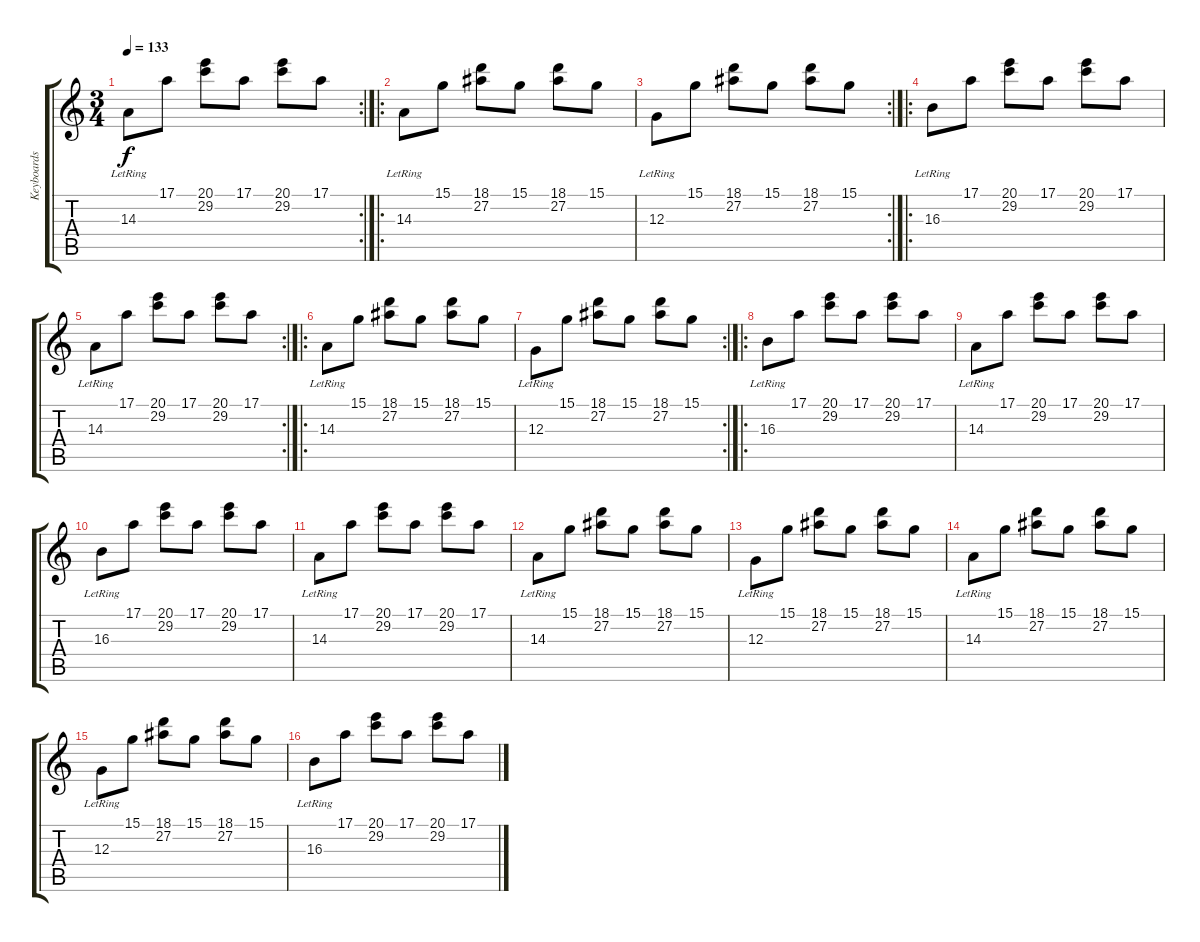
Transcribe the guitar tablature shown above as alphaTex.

\track ("Keyboards" "Keyboards") {instrument acousticgrandpiano}
\staff {score tabs}
\tuning (E4 B3 G3 D3 A2 E2) {hide}
\rc 2
\ts (3 4)
\tempo 133
\clef g2
\ks c
14.3{lr}.8{dy f} 17.1.8 (20.1 29.2).8 17.1.8 (20.1 29.2).8 17.1.8 |
\ro
14.3{lr}.8 15.1.8 (18.1 27.2).8 15.1.8 (18.1 27.2).8 15.1.8 |
\rc 2
12.3{lr}.8 15.1.8 (18.1 27.2).8 15.1.8 (18.1 27.2).8 15.1.8 |
\ro
16.3{lr}.8 17.1.8 (20.1 29.2).8 17.1.8 (20.1 29.2).8 17.1.8 |
\rc 2
14.3{lr}.8 17.1.8 (20.1 29.2).8 17.1.8 (20.1 29.2).8 17.1.8 |
\ro
14.3{lr}.8 15.1.8 (18.1 27.2).8 15.1.8 (18.1 27.2).8 15.1.8 |
\rc 2
12.3{lr}.8 15.1.8 (18.1 27.2).8 15.1.8 (18.1 27.2).8 15.1.8 |
\ro
16.3{lr}.8 17.1.8 (20.1 29.2).8 17.1.8 (20.1 29.2).8 17.1.8 |
14.3{lr}.8 17.1.8 (20.1 29.2).8 17.1.8 (20.1 29.2).8 17.1.8 |
16.3{lr}.8 17.1.8 (20.1 29.2).8 17.1.8 (20.1 29.2).8 17.1.8 |
14.3{lr}.8 17.1.8 (20.1 29.2).8 17.1.8 (20.1 29.2).8 17.1.8 |
14.3{lr}.8 15.1.8 (18.1 27.2).8 15.1.8 (18.1 27.2).8 15.1.8 |
12.3{lr}.8 15.1.8 (18.1 27.2).8 15.1.8 (18.1 27.2).8 15.1.8 |
14.3{lr}.8 15.1.8 (18.1 27.2).8 15.1.8 (18.1 27.2).8 15.1.8 |
12.3{lr}.8 15.1.8 (18.1 27.2).8 15.1.8 (18.1 27.2).8 15.1.8 |
16.3{lr}.8 17.1.8 (20.1 29.2).8 17.1.8 (20.1 29.2).8 17.1.8
